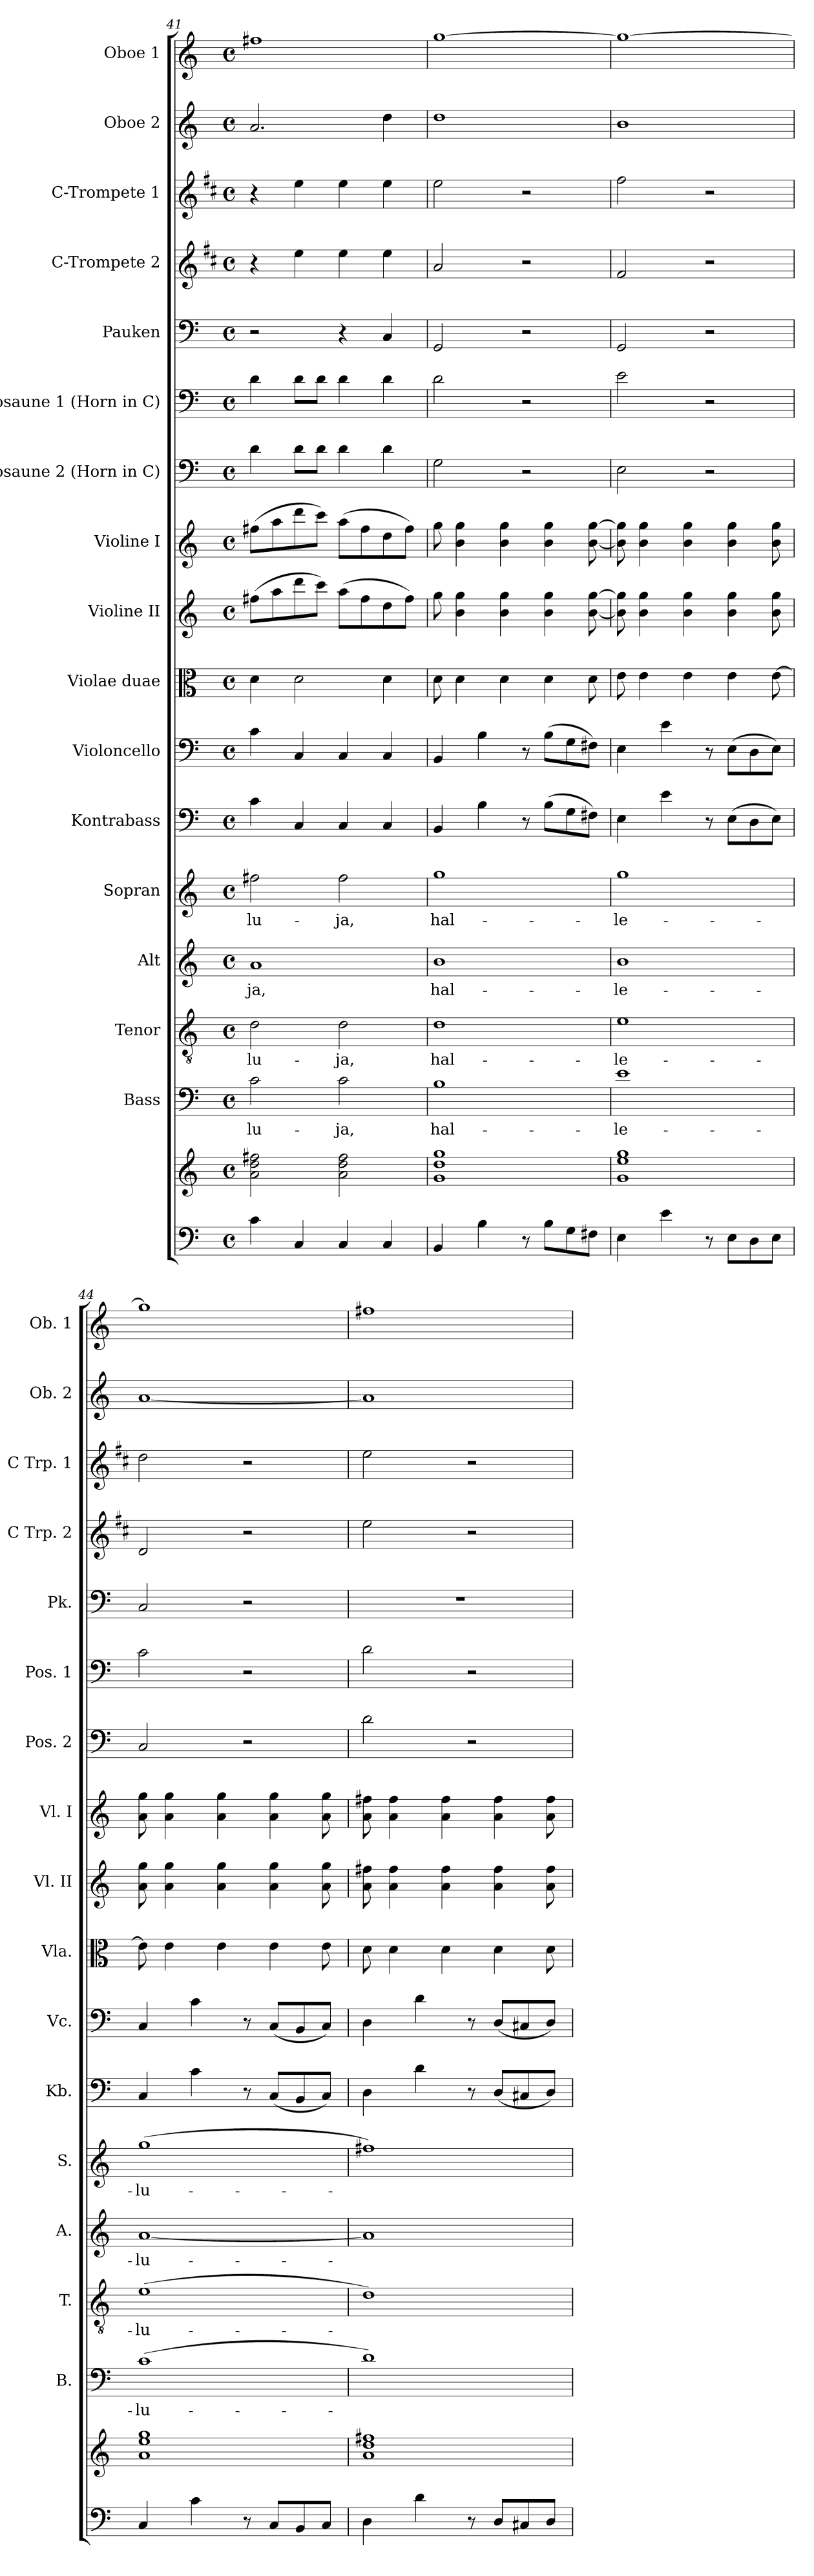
**kern	**kern	**kern	**text	**kern	**text	**kern	**text	**kern	**text	**kern	**kern	**kern	**kern	**kern	**kern	**kern	**kern	**kern	**kern	**kern	**kern
*part17	*part17	*part16	*part16	*part15	*part15	*part14	*part14	*part13	*part13	*part12	*part11	*part10	*part9	*part8	*part7	*part6	*part5	*part4	*part3	*part2	*part1
*staff18	*staff17	*staff16	*staff16	*staff15	*staff15	*staff14	*staff14	*staff13	*staff13	*staff12	*staff11	*staff10	*staff9	*staff8	*staff7	*staff6	*staff5	*staff4	*staff3	*staff2	*staff1
*	*	*I"Bass	*	*I"Tenor	*	*I"Alt	*	*I"Sopran	*	*I"Kontrabass	*I"Violoncello	*I"Violae duae	*I"Violine II	*I"Violine I	*I"Posaune 2 (Horn in C)	*I"Posaune 1 (Horn in C)	*I"Pauken	*I"C-Trompete 2	*I"C-Trompete 1	*I"Oboe 2	*I"Oboe 1
*	*	*I'B.	*	*I'T.	*	*I'A.	*	*I'S.	*	*I'Kb.	*I'Vc.	*I'Vla.	*I'Vl. II	*I'Vl. I	*I'Pos. 2	*I'Pos. 1	*I'Pk.	*I'C Trp. 2	*I'C Trp. 1	*I'Ob. 2	*I'Ob. 1
*clefF4	*clefG2	*clefF4	*	*clefGv2	*	*clefG2	*	*clefG2	*	*clefF4	*clefF4	*clefC3	*clefG2	*clefG2	*clefF4	*clefF4	*clefF4	*clefG2	*clefG2	*clefG2	*clefG2
*	*	*	*	*	*	*	*	*	*	*ITrd7c12	*	*	*	*	*	*	*	*ITrd1c2	*ITrd1c2	*	*
*k[]	*k[]	*k[]	*	*k[]	*	*k[]	*	*k[]	*	*k[]	*k[]	*k[]	*k[]	*k[]	*k[]	*k[]	*k[]	*k[]	*k[]	*k[]	*k[]
*C:	*C:	*C:	*	*C:	*	*C:	*	*C:	*	*C:	*C:	*C:	*C:	*C:	*C:	*C:	*C:	*C:	*C:	*C:	*C:
*M4/4	*M4/4	*M4/4	*	*M4/4	*	*M4/4	*	*M4/4	*	*M4/4	*M4/4	*M4/4	*M4/4	*M4/4	*M4/4	*M4/4	*M4/4	*M4/4	*M4/4	*M4/4	*M4/4
*met(c)	*met(c)	*met(c)	*	*met(c)	*	*met(c)	*	*met(c)	*	*met(c)	*met(c)	*met(c)	*met(c)	*met(c)	*met(c)	*met(c)	*met(c)	*met(c)	*met(c)	*met(c)	*met(c)
=41	=41	=41	=41	=41	=41	=41	=41	=41	=41	=41	=41	=41	=41	=41	=41	=41	=41	=41	=41	=41	=41
!	!	!	!LO:LY:b	!	!LO:LY:b	!	!LO:LY:b	!	!LO:LY:b	!	!	!	!	!	!	!	!	!	!	!	!
4c\	2a\ 2dd\ 2ff#X\	2c\	-lu-	2d\	-lu-	1a	-ja,	2ff#X\	-lu-	4C\	4c\	4d\	(>8ff#X\L	(>8ff#X\L	4d\	4d\	2r	4r	4r	2.a/	1ff#X
.	.	.	.	.	.	.	.	.	.	.	.	.	8aa\	8aa\	.	.	.	.	.	.	.
4C/	.	.	.	.	.	.	.	.	.	4CC/	4C/	2d\	8ddd\	8ddd\	8d\L	8d\L	.	4dd\	4dd\	.	.
.	.	.	.	.	.	.	.	.	.	.	.	.	8ccc\J)	8ccc\J)	8d\J	8d\J	.	.	.	.	.
!	!	!	!LO:LY:b	!	!LO:LY:b	!	!	!	!LO:LY:b	!	!	!	!	!	!	!	!	!	!	!	!
4C/	2a\ 2dd\ 2ff#\	2c\	-ja,	2d\	-ja,	.	.	2ff#\	-ja,	4CC/	4C/	.	(>8aa\L	(>8aa\L	4d\	4d\	4r	4dd\	4dd\	.	.
.	.	.	.	.	.	.	.	.	.	.	.	.	8ff#\	8ff#\	.	.	.	.	.	.	.
4C/	.	.	.	.	.	.	.	.	.	4CC/	4C/	4d\	8dd\	8dd\	4d\	4d\	4C/	4dd\	4dd\	4dd\	.
.	.	.	.	.	.	.	.	.	.	.	.	.	8ff#\J)	8ff#\J)	.	.	.	.	.	.	.
=42	=42	=42	=42	=42	=42	=42	=42	=42	=42	=42	=42	=42	=42	=42	=42	=42	=42	=42	=42	=42	=42
!	!	!	!LO:LY:b	!	!LO:LY:b	!	!LO:LY:b	!	!LO:LY:b	!	!	!	!	!	!	!	!	!	!	!	!
4BB/	1g 1dd 1gg	1B	hal-	1d	hal-	1b	hal-	1gg	hal-	4BBB/	4BB/	8d\	8gg\	8gg\	2G\	2d\	2GG/	2g/	2dd\	1dd	[1gg
.	.	.	.	.	.	.	.	.	.	.	.	4d\	4b\ 4gg\	4b\ 4gg\	.	.	.	.	.	.	.
4B\	.	.	.	.	.	.	.	.	.	4BB\	4B\	.	.	.	.	.	.	.	.	.	.
.	.	.	.	.	.	.	.	.	.	.	.	4d\	4b\ 4gg\	4b\ 4gg\	.	.	.	.	.	.	.
8r	.	.	.	.	.	.	.	.	.	8r	8r	.	.	.	2r	2r	2r	2r	2r	.	.
8B\L	.	.	.	.	.	.	.	.	.	(>8BB\L	(>8B\L	4d\	4b\ 4gg\	4b\ 4gg\	.	.	.	.	.	.	.
8G\	.	.	.	.	.	.	.	.	.	8GG\	8G\	.	.	.	.	.	.	.	.	.	.
8F#X\J	.	.	.	.	.	.	.	.	.	8FF#X\J)	8F#X\J)	8d\	[8b\ [8gg\	[8b\ [8gg\	.	.	.	.	.	.	.
!!LO:PB:g=z
=43	=43	=43	=43	=43	=43	=43	=43	=43	=43	=43	=43	=43	=43	=43	=43	=43	=43	=43	=43	=43	=43
!	!	!	!LO:LY:b	!	!LO:LY:b	!	!LO:LY:b	!	!LO:LY:b	!	!	!	!	!	!	!	!	!	!	!	!
4E\	1g 1ee 1gg	1e	-le-	1e	-le-	1b	-le-	1gg	-le-	4EE\	4E\	8e\	8b\] 8gg\]	8b\] 8gg\]	2E\	2e\	2GG/	2e/	2ee\	1b	1gg_
.	.	.	.	.	.	.	.	.	.	.	.	4e\	4b\ 4gg\	4b\ 4gg\	.	.	.	.	.	.	.
4e\	.	.	.	.	.	.	.	.	.	4E\	4e\	.	.	.	.	.	.	.	.	.	.
.	.	.	.	.	.	.	.	.	.	.	.	4e\	4b\ 4gg\	4b\ 4gg\	.	.	.	.	.	.	.
8r	.	.	.	.	.	.	.	.	.	8r	8r	.	.	.	2r	2r	2r	2r	2r	.	.
8E\L	.	.	.	.	.	.	.	.	.	(>8EE\L	(>8E\L	4e\	4b\ 4gg\	4b\ 4gg\	.	.	.	.	.	.	.
8D\	.	.	.	.	.	.	.	.	.	8DD\	8D\	.	.	.	.	.	.	.	.	.	.
8E\J	.	.	.	.	.	.	.	.	.	8EE\J)	8E\J)	[8e\	8b\ 8gg\	8b\ 8gg\	.	.	.	.	.	.	.
=44	=44	=44	=44	=44	=44	=44	=44	=44	=44	=44	=44	=44	=44	=44	=44	=44	=44	=44	=44	=44	=44
!	!	!	!LO:LY:b	!	!LO:LY:b	!	!LO:LY:b	!	!LO:LY:b	!	!	!	!	!	!	!	!	!	!	!	!
4C/	1a 1ee 1gg	(>1c	-lu-	(>1e	-lu-	[1a	-lu-	(>1gg	-lu-	4CC/	4C/	8e\]	8a\ 8gg\	8a\ 8gg\	2C/	2c\	2C/	2c/	2cc\	[1a	1gg]
.	.	.	.	.	.	.	.	.	.	.	.	4e\	4a\ 4gg\	4a\ 4gg\	.	.	.	.	.	.	.
4c\	.	.	.	.	.	.	.	.	.	4C\	4c\	.	.	.	.	.	.	.	.	.	.
.	.	.	.	.	.	.	.	.	.	.	.	4e\	4a\ 4gg\	4a\ 4gg\	.	.	.	.	.	.	.
8r	.	.	.	.	.	.	.	.	.	8r	8r	.	.	.	2r	2r	2r	2r	2r	.	.
8C/L	.	.	.	.	.	.	.	.	.	(<8CC/L	(<8C/L	4e\	4a\ 4gg\	4a\ 4gg\	.	.	.	.	.	.	.
8BB/	.	.	.	.	.	.	.	.	.	8BBB/	8BB/	.	.	.	.	.	.	.	.	.	.
8C/J	.	.	.	.	.	.	.	.	.	8CC/J)	8C/J)	8e\	8a\ 8gg\	8a\ 8gg\	.	.	.	.	.	.	.
=45	=45	=45	=45	=45	=45	=45	=45	=45	=45	=45	=45	=45	=45	=45	=45	=45	=45	=45	=45	=45	=45
4D\	1a 1dd 1ff#X	1d)	.	1d)	.	1a]	.	1ff#X)	.	4DD\	4D\	8d\	8a\ 8ff#X\	8a\ 8ff#X\	2d\	2d\	1r	2dd\	2dd\	1a]	1ff#X
.	.	.	.	.	.	.	.	.	.	.	.	4d\	4a\ 4ff#\	4a\ 4ff#\	.	.	.	.	.	.	.
4d\	.	.	.	.	.	.	.	.	.	4D\	4d\	.	.	.	.	.	.	.	.	.	.
.	.	.	.	.	.	.	.	.	.	.	.	4d\	4a\ 4ff#\	4a\ 4ff#\	.	.	.	.	.	.	.
8r	.	.	.	.	.	.	.	.	.	8r	8r	.	.	.	2r	2r	.	2r	2r	.	.
8D/L	.	.	.	.	.	.	.	.	.	(<8DD/L	(<8D/L	4d\	4a\ 4ff#\	4a\ 4ff#\	.	.	.	.	.	.	.
8C#X/	.	.	.	.	.	.	.	.	.	8CC#X/	8C#X/	.	.	.	.	.	.	.	.	.	.
8D/J	.	.	.	.	.	.	.	.	.	8DD/J)	8D/J)	8d\	8a\ 8ff#\	8a\ 8ff#\	.	.	.	.	.	.	.
=	=	=	=	=	=	=	=	=	=	=	=	=	=	=	=	=	=	=	=	=	=
*-	*-	*-	*-	*-	*-	*-	*-	*-	*-	*-	*-	*-	*-	*-	*-	*-	*-	*-	*-	*-	*-
